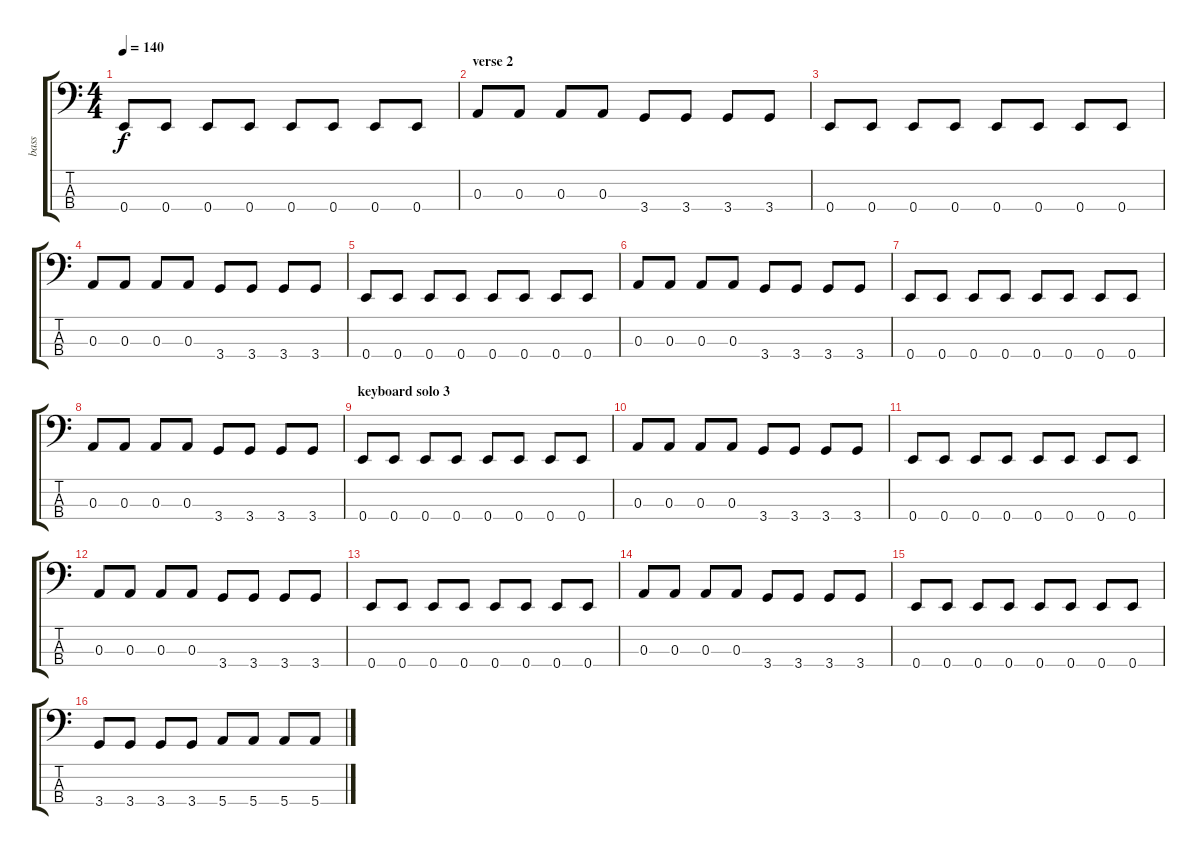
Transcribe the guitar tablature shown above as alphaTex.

\track ("bass" "bass") {instrument electricbassfinger}
\staff {score tabs}
\tuning (G2 D2 A1 E1) {hide}
\ts (4 4)
\tempo 140
\clef f4
\ks c
0.4.8{dy f} 0.4.8 0.4.8 0.4.8 0.4.8 0.4.8 0.4.8 0.4.8 |
\section ("" "verse 2")
0.3.8 0.3.8 0.3.8 0.3.8 3.4.8 3.4.8 3.4.8 3.4.8 |
0.4.8 0.4.8 0.4.8 0.4.8 0.4.8 0.4.8 0.4.8 0.4.8 |
0.3.8 0.3.8 0.3.8 0.3.8 3.4.8 3.4.8 3.4.8 3.4.8 |
0.4.8 0.4.8 0.4.8 0.4.8 0.4.8 0.4.8 0.4.8 0.4.8 |
0.3.8 0.3.8 0.3.8 0.3.8 3.4.8 3.4.8 3.4.8 3.4.8 |
0.4.8 0.4.8 0.4.8 0.4.8 0.4.8 0.4.8 0.4.8 0.4.8 |
0.3.8 0.3.8 0.3.8 0.3.8 3.4.8 3.4.8 3.4.8 3.4.8 |
\section ("" "keyboard solo 3")
0.4.8 0.4.8 0.4.8 0.4.8 0.4.8 0.4.8 0.4.8 0.4.8 |
0.3.8 0.3.8 0.3.8 0.3.8 3.4.8 3.4.8 3.4.8 3.4.8 |
0.4.8 0.4.8 0.4.8 0.4.8 0.4.8 0.4.8 0.4.8 0.4.8 |
0.3.8 0.3.8 0.3.8 0.3.8 3.4.8 3.4.8 3.4.8 3.4.8 |
0.4.8 0.4.8 0.4.8 0.4.8 0.4.8 0.4.8 0.4.8 0.4.8 |
0.3.8 0.3.8 0.3.8 0.3.8 3.4.8 3.4.8 3.4.8 3.4.8 |
0.4.8 0.4.8 0.4.8 0.4.8 0.4.8 0.4.8 0.4.8 0.4.8 |
3.4.8 3.4.8 3.4.8 3.4.8 5.4.8 5.4.8 5.4.8 5.4.8
